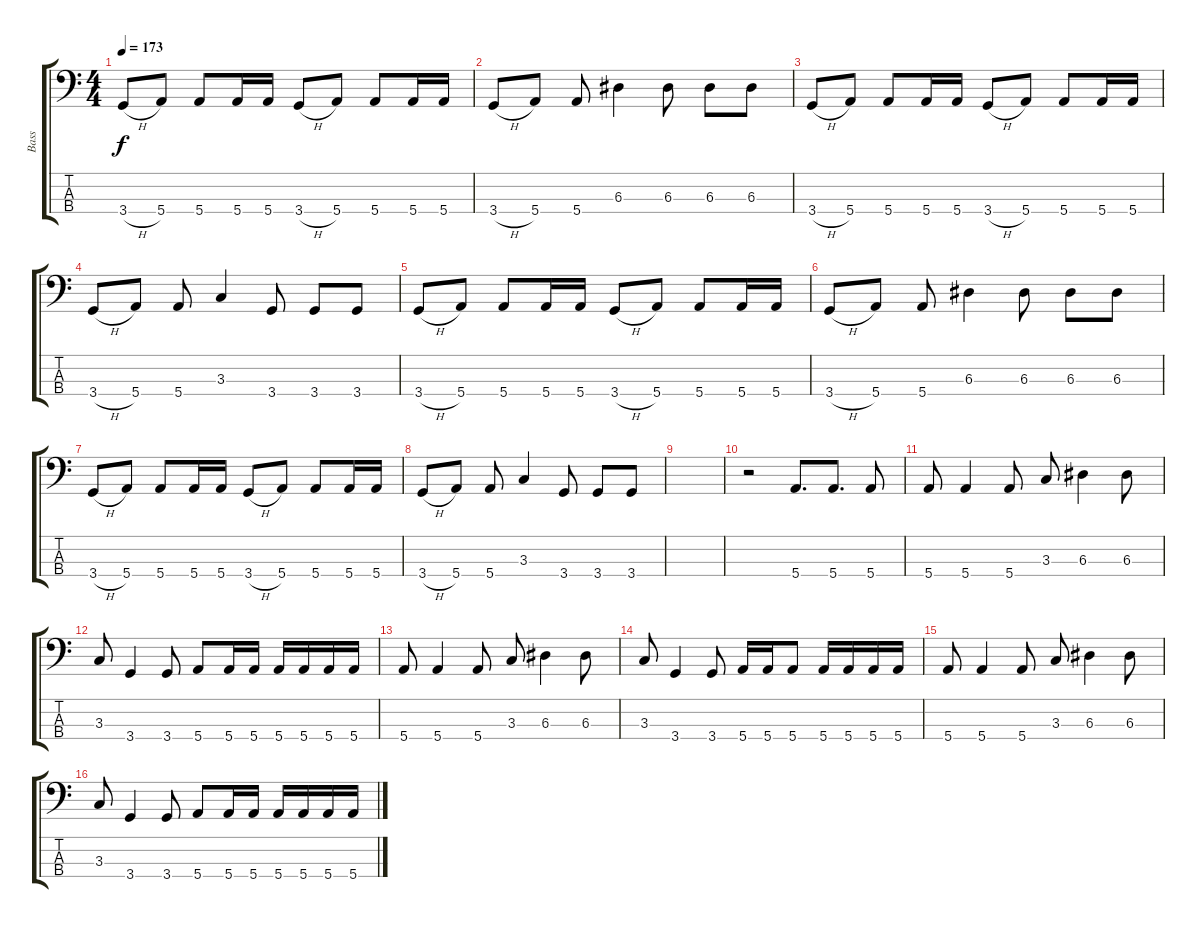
\track ("Bass" "Bass") {instrument electricbasspick}
\staff {score tabs}
\tuning (G2 D2 A1 E1) {hide}
\ts (4 4)
\tempo 173
\clef f4
\ks c
3.4{h}.8{dy f} 5.4.8 5.4.8 5.4.16 5.4.16 3.4{h}.8 5.4.8 5.4.8 5.4.16 5.4.16 |
3.4{h}.8 5.4.8 5.4.8 6.3.4 6.3.8 6.3.8 6.3.8 |
3.4{h}.8 5.4.8 5.4.8 5.4.16 5.4.16 3.4{h}.8 5.4.8 5.4.8 5.4.16 5.4.16 |
3.4{h}.8 5.4.8 5.4.8 3.3.4 3.4.8 3.4.8 3.4.8 |
3.4{h}.8 5.4.8 5.4.8 5.4.16 5.4.16 3.4{h}.8 5.4.8 5.4.8 5.4.16 5.4.16 |
3.4{h}.8 5.4.8 5.4.8 6.3.4 6.3.8 6.3.8 6.3.8 |
3.4{h}.8 5.4.8 5.4.8 5.4.16 5.4.16 3.4{h}.8 5.4.8 5.4.8 5.4.16 5.4.16 |
3.4{h}.8 5.4.8 5.4.8 3.3.4 3.4.8 3.4.8 3.4.8 |
|
r.2 5.4.8{d} 5.4.8{d} 5.4.8 |
5.4.8 5.4.4 5.4.8 3.3.8 6.3.4 6.3.8 |
3.3.8 3.4.4 3.4.8 5.4.8 5.4.16 5.4.16 5.4.16 5.4.16 5.4.16 5.4.16 |
5.4.8 5.4.4 5.4.8 3.3.8 6.3.4 6.3.8 |
3.3.8 3.4.4 3.4.8 5.4.16 5.4.16 5.4.8 5.4.16 5.4.16 5.4.16 5.4.16 |
5.4.8 5.4.4 5.4.8 3.3.8 6.3.4 6.3.8 |
3.3.8 3.4.4 3.4.8 5.4.8 5.4.16 5.4.16 5.4.16 5.4.16 5.4.16 5.4.16
